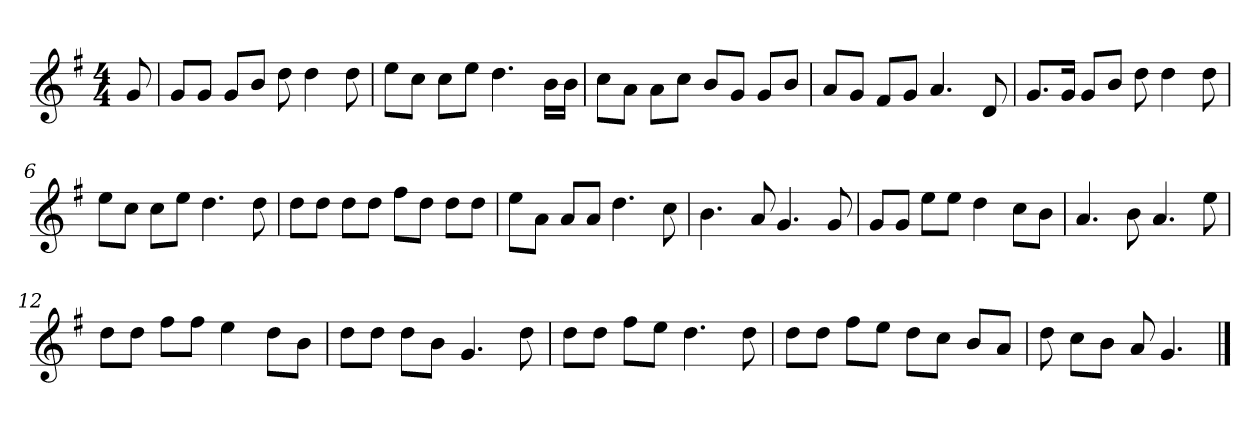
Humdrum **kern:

**kern
*part1
*staff1
*k[f#]
*M4/4
*MM120
=
8g
=1
8gL
8gJ
8gL
8bJ
8dd
4dd
8dd
=2
8eeL
8ccJ
8ccL
8eeJ
4.dd
16bLL
16bJJ
=3
8ccL
8aJ
8aL
8ccJ
8bL
8gJ
8gL
8bJ
=4
8aL
8gJ
8f#L
8gJ
4.a
8d
=5
8.gL
16gJk
8gL
8bJ
8dd
4dd
8dd
=6
8eeL
8ccJ
8ccL
8eeJ
4.dd
8dd
=7
8ddL
8ddJ
8ddL
8ddJ
8ff#L
8ddJ
8ddL
8ddJ
=8
8eeL
8aJ
8aL
8aJ
4.dd
8cc
=9
4.b
8a
4.g
8g
=10
8gL
8gJ
8eeL
8eeJ
4dd
8ccL
8bJ
=11
4.a
8b
4.a
8ee
=12
8ddL
8ddJ
8ff#L
8ff#J
4ee
8ddL
8bJ
=13
8ddL
8ddJ
8ddL
8bJ
4.g
8dd
=14
8ddL
8ddJ
8ff#L
8eeJ
4.dd
8dd
=15
8ddL
8ddJ
8ff#L
8eeJ
8ddL
8ccJ
8bL
8aJ
=16
8dd
8ccL
8bJ
8a
4.g
==
*-
